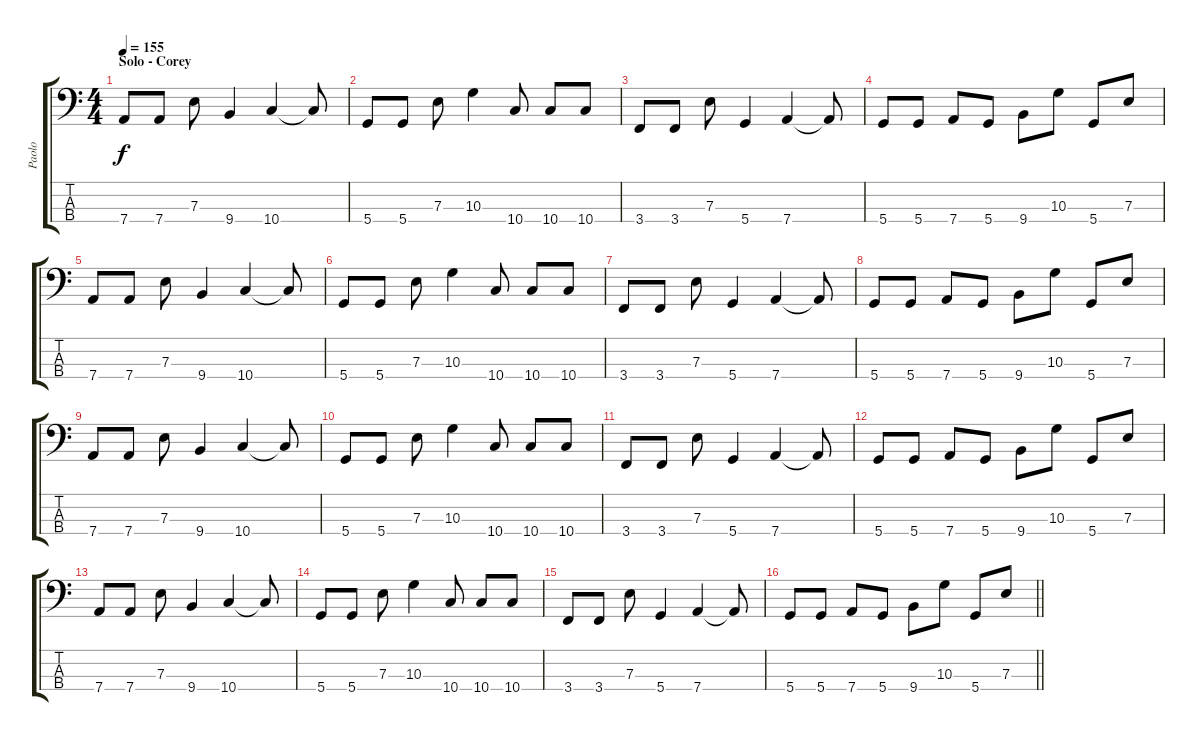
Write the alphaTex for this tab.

\track ("Paolo" "Paolo") {instrument electricbasspick}
\staff {score tabs}
\tuning (G2 D2 A1 D1) {hide}
\ts (4 4)
\section ("" "Solo - Corey")
\tempo 155
\clef f4
\ks c
7.4.8{dy f} 7.4.8 7.3.8 9.4.4 10.4.4 10.4{t}.8 |
5.4.8 5.4.8 7.3.8 10.3.4 10.4.8 10.4.8 10.4.8 |
3.4.8 3.4.8 7.3.8 5.4.4 7.4.4 7.4{t}.8 |
5.4.8 5.4.8 7.4.8 5.4.8 9.4.8 10.3.8 5.4.8 7.3.8 |
7.4.8 7.4.8 7.3.8 9.4.4 10.4.4 10.4{t}.8 |
5.4.8 5.4.8 7.3.8 10.3.4 10.4.8 10.4.8 10.4.8 |
3.4.8 3.4.8 7.3.8 5.4.4 7.4.4 7.4{t}.8 |
5.4.8 5.4.8 7.4.8 5.4.8 9.4.8 10.3.8 5.4.8 7.3.8 |
7.4.8 7.4.8 7.3.8 9.4.4 10.4.4 10.4{t}.8 |
5.4.8 5.4.8 7.3.8 10.3.4 10.4.8 10.4.8 10.4.8 |
3.4.8 3.4.8 7.3.8 5.4.4 7.4.4 7.4{t}.8 |
5.4.8 5.4.8 7.4.8 5.4.8 9.4.8 10.3.8 5.4.8 7.3.8 |
7.4.8 7.4.8 7.3.8 9.4.4 10.4.4 10.4{t}.8 |
5.4.8 5.4.8 7.3.8 10.3.4 10.4.8 10.4.8 10.4.8 |
3.4.8 3.4.8 7.3.8 5.4.4 7.4.4 7.4{t}.8 |
\barLineRight lightlight
5.4.8 5.4.8 7.4.8 5.4.8 9.4.8 10.3.8 5.4.8 7.3.8
